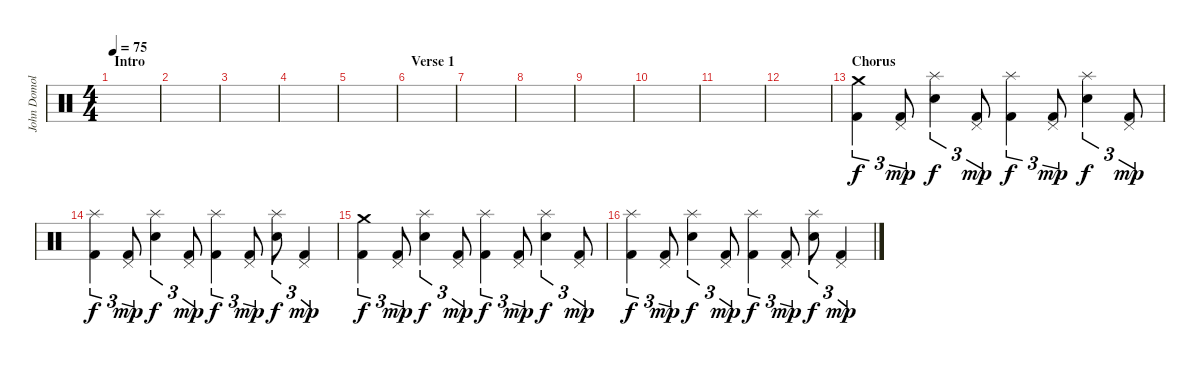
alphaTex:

\track ("John Domolyan (Drums)" "John Domol") {instrument percussion}
\staff {score}
\articulation defaults
\ts (4 4)
\section ("" "Intro")
\tempo 75
\clef neutral
\ks c
|
|
|
|
|
\section ("" "Verse 1")
|
|
|
|
|
|
|
\section ("" "Chorus")
("Crash medium (hit)" "Kick (hit) 2").4{tu (3 2)} ("Pedal Hi-Hat (hit)" "Kick (hit) 2").8{tu (3 2) dy mp} ("Splash (hit)" "Electric Snare (hit)").4{tu (3 2) dy f} ("Pedal Hi-Hat (hit)" "Kick (hit) 2").8{tu (3 2) dy mp} ("Splash (hit)" "Kick (hit) 2").4{tu (3 2) dy f} ("Pedal Hi-Hat (hit)" "Kick (hit) 2").8{tu (3 2) dy mp} ("Splash (hit)" "Electric Snare (hit)").4{tu (3 2) dy f} ("Pedal Hi-Hat (hit)" "Kick (hit) 2").8{tu (3 2) dy mp} |
("Splash (hit)" "Kick (hit) 2").4{tu (3 2) dy f} ("Pedal Hi-Hat (hit)" "Kick (hit) 2").8{tu (3 2) dy mp} ("Splash (hit)" "Electric Snare (hit)").4{tu (3 2) dy f} ("Pedal Hi-Hat (hit)" "Kick (hit) 2").8{tu (3 2) dy mp} ("Splash (hit)" "Kick (hit) 2").4{tu (3 2) dy f} ("Pedal Hi-Hat (hit)" "Kick (hit) 2").8{tu (3 2) dy mp} ("Splash (hit)" "Electric Snare (hit)").8{tu (3 2) dy f} ("Pedal Hi-Hat (hit)" "Kick (hit) 2").4{tu (3 2) dy mp} |
("Crash medium (hit)" "Kick (hit) 2").4{tu (3 2) dy f} ("Pedal Hi-Hat (hit)" "Kick (hit) 2").8{tu (3 2) dy mp} ("Splash (hit)" "Electric Snare (hit)").4{tu (3 2) dy f} ("Pedal Hi-Hat (hit)" "Kick (hit) 2").8{tu (3 2) dy mp} ("Splash (hit)" "Kick (hit) 2").4{tu (3 2) dy f} ("Pedal Hi-Hat (hit)" "Kick (hit) 2").8{tu (3 2) dy mp} ("Splash (hit)" "Electric Snare (hit)").4{tu (3 2) dy f} ("Pedal Hi-Hat (hit)" "Kick (hit) 2").8{tu (3 2) dy mp} |
("Splash (hit)" "Kick (hit) 2").4{tu (3 2) dy f} ("Pedal Hi-Hat (hit)" "Kick (hit) 2").8{tu (3 2) dy mp} ("Splash (hit)" "Electric Snare (hit)").4{tu (3 2) dy f} ("Pedal Hi-Hat (hit)" "Kick (hit) 2").8{tu (3 2) dy mp} ("Splash (hit)" "Kick (hit) 2").4{tu (3 2) dy f} ("Pedal Hi-Hat (hit)" "Kick (hit) 2").8{tu (3 2) dy mp} ("Splash (hit)" "Electric Snare (hit)").8{tu (3 2) dy f} ("Pedal Hi-Hat (hit)" "Kick (hit) 2").4{tu (3 2) dy mp}
